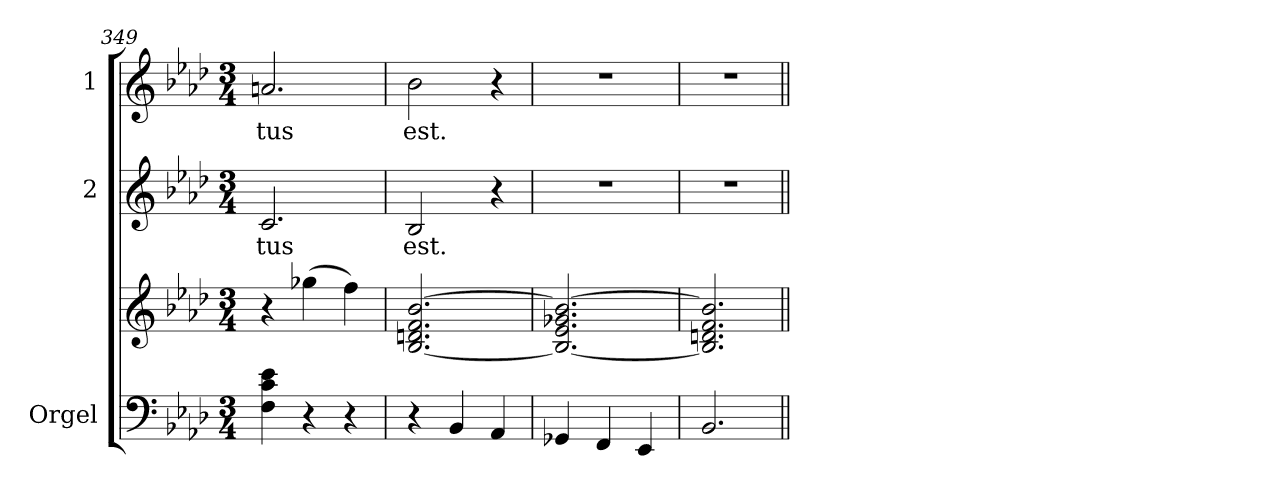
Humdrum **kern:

**kern	**kern	**kern	**text	**kern	**text
*part3	*part3	*part2	*part2	*part1	*part1
*staff4	*staff3	*staff2	*staff2	*staff1	*staff1
*I"Orgel	*	*I"2	*	*I"1	*
*I'Org.	*	*	*	*	*
*clefF4	*clefG2	*clefG2	*	*clefG2	*
*k[b-e-a-d-]	*k[b-e-a-d-]	*k[b-e-a-d-]	*	*k[b-e-a-d-]	*
*A-:	*A-:	*A-:	*	*A-:	*
*M3/4	*M3/4	*M3/4	*	*M3/4	*
=349	=349	=349	=349	=349	=349
!	!	!	!LO:LY:b	!	!LO:LY:b
4F\ 4c\ 4e-\	4r	2.c/	-tus	2.an/	-tus
4r	(>4gg-X\	.	.	.	.
4r	4ff\)	.	.	.	.
=350	=350	=350	=350	=350	=350
!	!	!	!LO:LY:b	!	!LO:LY:b
4r	[2.B-/ 2.dn/ 2.f/ [2.b-/	2B-/	est.	2b-\	est.
4BB-/	.	.	.	.	.
4AA-/	.	4r	.	4r	.
=351	=351	=351	=351	=351	=351
4GG-X/	2.B-/_ 2.e-/ 2.g-X/ 2.b-/_	2.r	.	2.r	.
4FF/	.	.	.	.	.
4EE-/	.	.	.	.	.
=352	=352	=352	=352	=352	=352
2.BB-/	2.B-/] 2.dn/ 2.f/ 2.b-/]	2.r	.	2.r	.
=||	=||	=||	=||	=||	=||
*-	*-	*-	*-	*-	*-
